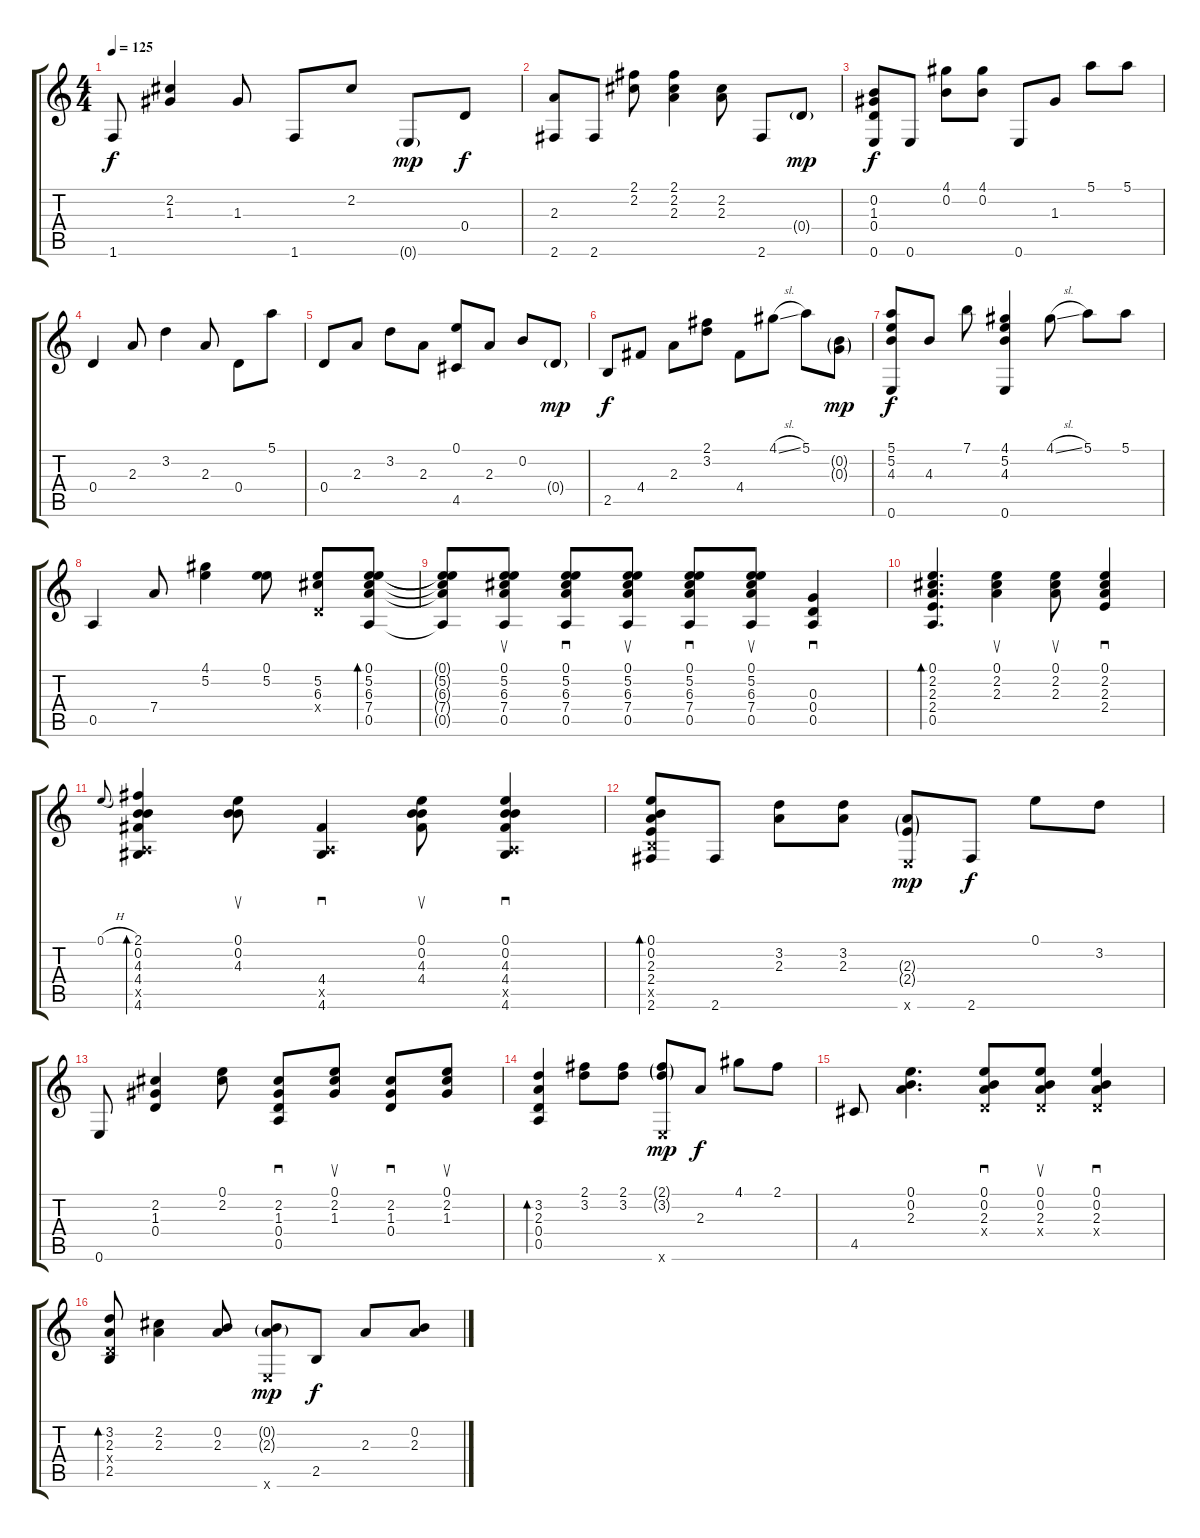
\track "" {instrument acousticguitarsteel}
\staff {score tabs}
\tuning (E4 B3 G3 D3 A2 E2) {hide}
\ts (4 4)
\tempo 125
\clef g2
\ks c
1.6.8{dy f} (2.2 1.3).4 1.3.8 1.6.8 2.2.8 0.6{g}.8{dy mp} 0.4.8{dy f} |
(2.3 2.6).8 2.6.8 (2.1 2.2).8 (2.1 2.2 2.3).4 (2.2 2.3).8 2.6.8 0.4{g}.8{dy mp} |
(0.2 1.3 0.4 0.6).8{dy f} 0.6.8 (4.1 0.2).8 (4.1 0.2).8 0.6.8 1.3.8 5.1.8 5.1.8 |
0.4.4 2.3.8 3.2.4 2.3.8 0.4.8 5.1.8 |
0.4.8 2.3.8 3.2.8 2.3.8 (0.1 4.5).8 2.3.8 0.2.8 0.4{g}.8{dy mp} |
2.5.8{dy f} 4.4.8 2.3.8 (2.1 3.2).8 4.4.8 4.1{sl}.8 5.1.8 (0.2{g} 0.3{g}).8{dy mp} |
(5.1 5.2 4.3 0.6).8{dy f} 4.3.8 7.1.8 (4.1 5.2 4.3 0.6).4 4.1{sl}.8 5.1.8 5.1.8 |
0.5.4 7.4.8 (4.1 5.2).4 (0.1 5.2).8 (5.2 6.3 0.4{x}).8 (0.1 5.2 6.3 7.4 0.5).8{bd 240} |
(0.1{t} 5.2{t} 6.3{t} 7.4{t} 0.5{t}).8 (0.1 5.2 6.3 7.4 0.5).8{su} (0.1 5.2 6.3 7.4 0.5).8{sd} (0.1 5.2 6.3 7.4 0.5).8{su} (0.1 5.2 6.3 7.4 0.5).8{sd} (0.1 5.2 6.3 7.4 0.5).8{su} (0.3 0.4 0.5).4{sd} |
(0.1 2.2 2.3 2.4 0.5).4{d bd 240} (0.1 2.2 2.3).4{su} (0.1 2.2 2.3).8{su} (0.1 2.2 2.3 2.4).4{sd} |
0.1{h}.8{gr onbeat} (2.1 0.2 4.3 4.4 0.5{x} 4.6).4{bd 240} (0.1 0.2 4.3).8{su} (4.4 0.5{x} 4.6).4{sd} (0.1 0.2 4.3 4.4).8{su} (0.1 0.2 4.3 4.4 0.5{x} 4.6).4{sd} |
(0.1 0.2 2.3 2.4 2.5{x} 2.6).8{bd 240} 2.6.8 (3.2 2.3).8 (3.2 2.3).8 (2.3{g} 2.4{g} 0.6{x}).8{dy mp} 2.6.8{dy f} 0.1.8 3.2.8 |
0.6.8 (2.2 1.3 0.4).4 (0.1 2.2).8 (2.2 1.3 0.4 0.5).8{sd} (0.1 2.2 1.3).8{su} (2.2 1.3 0.4).8{sd} (0.1 2.2 1.3).8{su} |
(3.2 2.3 0.4 0.5).4{bd 240} (2.1 3.2).8 (2.1 3.2).8 (2.1{g} 3.2{g} 0.6{x}).8{dy mp} 2.3.8{dy f} 4.1.8 2.1.8 |
4.5.8 (0.1 0.2 2.3).4{d} (0.1 0.2 2.3 0.4{x}).8{sd} (0.1 0.2 2.3 0.4{x}).8{su} (0.1 0.2 2.3 0.4{x}).4{sd} |
(3.2 2.3 0.4{x} 2.5).8{bd 240} (2.2 2.3).4 (0.2 2.3).8 (0.2{g} 2.3{g} 0.6{x}).8{dy mp} 2.5.8{dy f} 2.3.8 (0.2 2.3).8
